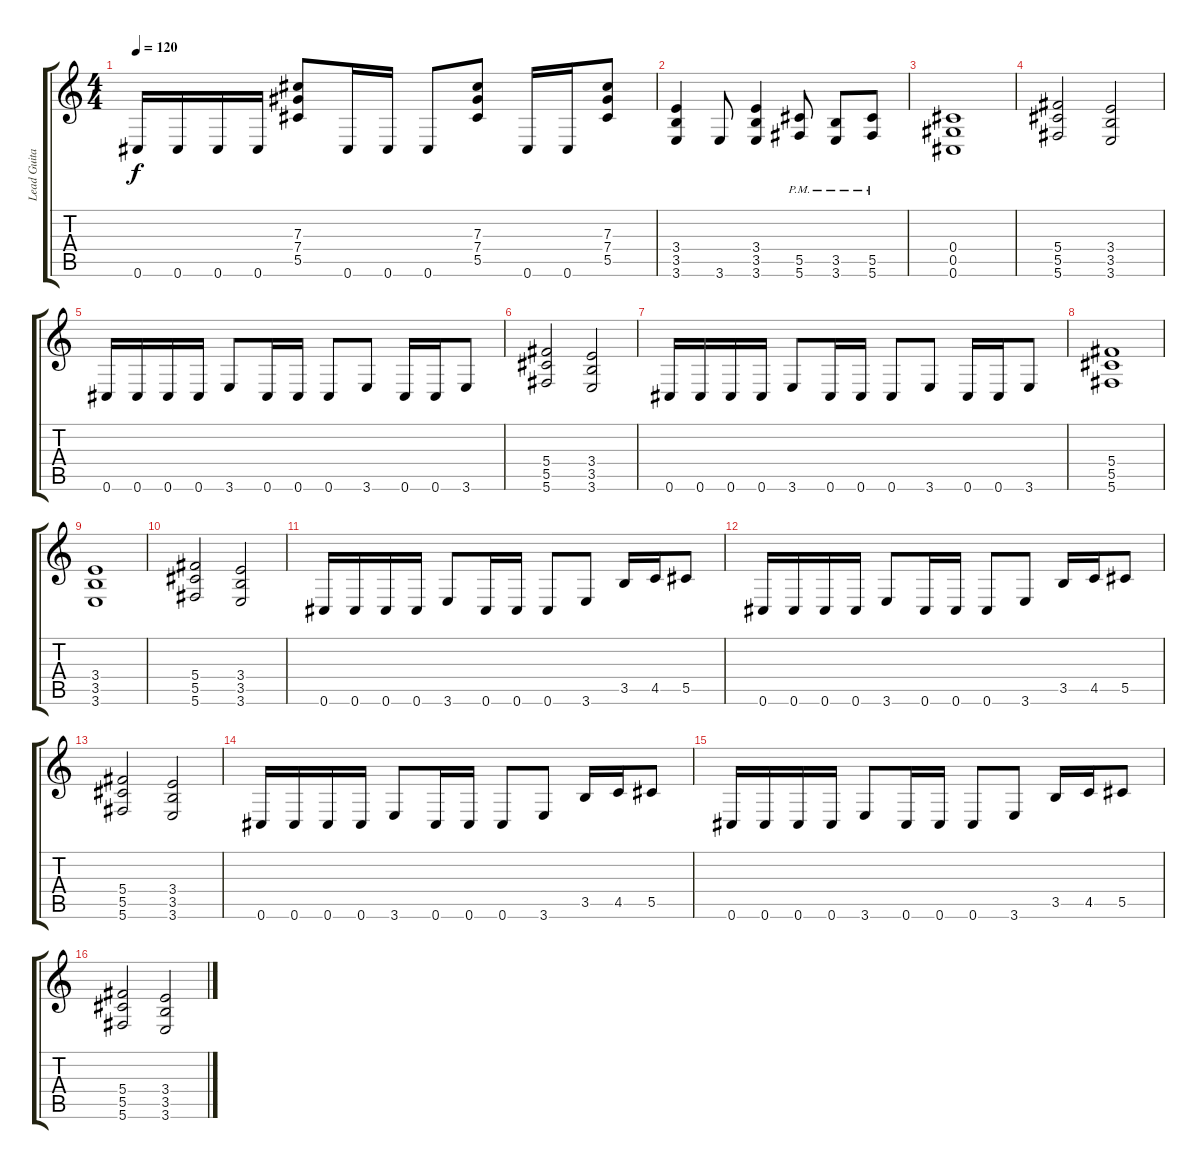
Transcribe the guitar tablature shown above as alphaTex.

\track ("Lead Guitar" "Lead Guita") {instrument electricguitarclean}
\staff {score tabs}
\tuning (Eb4 Bb3 Gb3 Db3 Ab2 Db2) {hide}
\ts (4 4)
\tempo 120
\clef g2
\ks c
0.6.16{dy f} 0.6.16 0.6.16 0.6.16 (7.3 7.4 5.5).8 0.6.16 0.6.16 0.6.8 (7.3 7.4 5.5).8 0.6.16 0.6.16 (7.3 7.4 5.5).8 |
(3.4 3.5 3.6).4 3.6.8 (3.4 3.5 3.6).4 (5.5{pm} 5.6{pm}).8 (3.5{pm} 3.6{pm}).8 (5.5{pm} 5.6{pm}).8 |
(0.4 0.5 0.6).1 |
(5.4 5.5 5.6).2 (3.4 3.5 3.6).2 |
0.6.16 0.6.16 0.6.16 0.6.16 3.6.8 0.6.16 0.6.16 0.6.8 3.6.8 0.6.16 0.6.16 3.6.8 |
(5.4 5.5 5.6).2 (3.4 3.5 3.6).2 |
0.6.16 0.6.16 0.6.16 0.6.16 3.6.8 0.6.16 0.6.16 0.6.8 3.6.8 0.6.16 0.6.16 3.6.8 |
(5.4 5.5 5.6).1 |
(3.4 3.5 3.6).1 |
(5.4 5.5 5.6).2 (3.4 3.5 3.6).2 |
0.6.16 0.6.16 0.6.16 0.6.16 3.6.8 0.6.16 0.6.16 0.6.8 3.6.8 3.5.16 4.5.16 5.5.8 |
0.6.16 0.6.16 0.6.16 0.6.16 3.6.8 0.6.16 0.6.16 0.6.8 3.6.8 3.5.16 4.5.16 5.5.8 |
(5.4 5.5 5.6).2 (3.4 3.5 3.6).2 |
0.6.16 0.6.16 0.6.16 0.6.16 3.6.8 0.6.16 0.6.16 0.6.8 3.6.8 3.5.16 4.5.16 5.5.8 |
0.6.16 0.6.16 0.6.16 0.6.16 3.6.8 0.6.16 0.6.16 0.6.8 3.6.8 3.5.16 4.5.16 5.5.8 |
(5.4 5.5 5.6).2 (3.4 3.5 3.6).2
